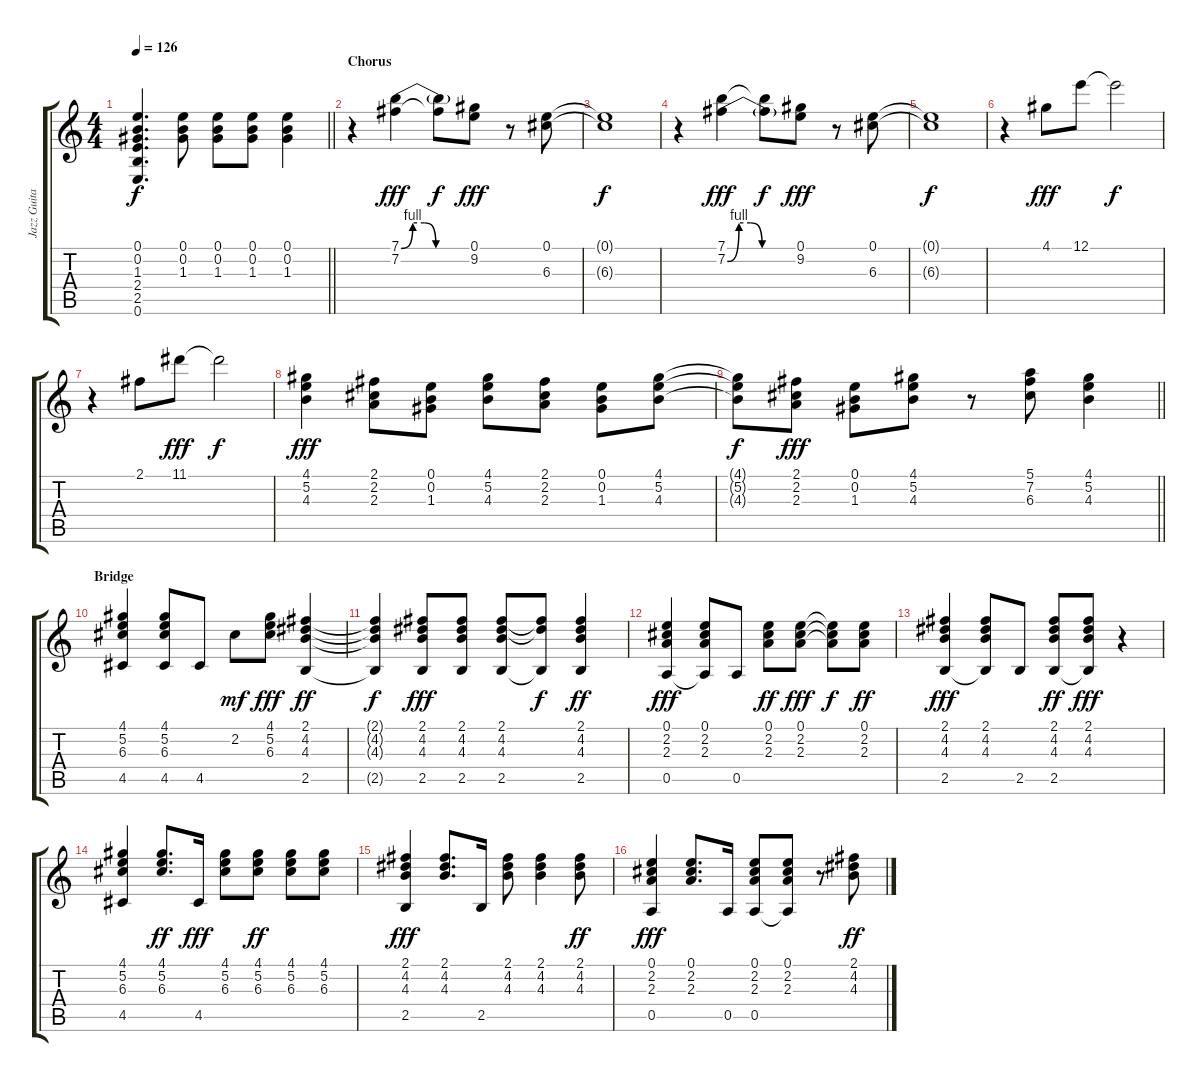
\track ("Jazz Guitar" "Jazz Guita") {instrument electricguitarjazz}
\staff {score tabs}
\tuning (E4 B3 G3 D3 A2 E2) {hide}
\ts (4 4)
\tempo 126
\clef g2
\barLineRight lightlight
\ks c
(0.1{t} 0.2{t} 1.3{t} 2.4{t} 2.5{t} 0.6{t}).4{d dy f} (0.1 0.2 1.3).8 (0.1 0.2 1.3).8 (0.1 0.2 1.3).8 (0.1 0.2 1.3).4 |
\section ("" "Chorus")
r.4 (7.1{be (custom 0 0 10 4 20 4 30 0 60 0)} 7.2).4{dy fff} (7.1{t} 7.2{t}).8{dy f} (0.1 9.2).8{dy fff} r.8 (0.1 6.3).8 |
(0.1{t} 6.3{t}).1{dy f} |
r.4 (7.1 7.2{be (custom 0 0 10 4 20 4 30 0 60 0)}).4{dy fff} (7.1{t} 7.2{t}).8{dy f} (0.1 9.2).8{dy fff} r.8 (0.1 6.3).8 |
(0.1{t} 6.3{t}).1{dy f} |
r.4 4.1.8{dy fff} 12.1.8 12.1{t}.2{dy f} |
r.4 2.1.8 11.1.8{dy fff} 11.1{t}.2{dy f} |
(4.1 5.2 4.3).4{dy fff} (2.1 2.2 2.3).8 (0.1 0.2 1.3).8 (4.1 5.2 4.3).8 (2.1 2.2 2.3).8 (0.1 0.2 1.3).8 (4.1 5.2 4.3).8 |
\barLineRight lightlight
(4.1{t} 5.2{t} 4.3{t}).8{dy f} (2.1 2.2 2.3).8{dy fff} (0.1 0.2 1.3).8 (4.1 5.2 4.3).8 r.8 (5.1 7.2 6.3).8 (4.1 5.2 4.3).4 |
\section ("" "Bridge")
(4.1 5.2 6.3 4.5).4 (4.1 5.2 6.3 4.5).8 4.5.8 2.2.8{dy mf} (4.1 5.2 6.3).8{dy fff} (2.1 4.2 4.3 2.5).4{dy ff} |
(2.1{t} 4.2{t} 4.3{t} 2.5{t}).4{dy f} (2.1 4.2 4.3 2.5).8{dy fff} (2.1 4.2 4.3 2.5).8 (2.1 4.2 4.3 2.5).8 (2.1{t} 4.2{t} 2.5{t}).8{dy f} (2.1 4.2 4.3 2.5).4{dy ff} |
(0.1 2.2 2.3 0.5).4{dy fff} (0.1 2.2 2.3 0.5{t}).8 0.5.8 (0.1 2.2 2.3).8{dy ff} (0.1 2.2 2.3).8{dy fff} (0.1{t} 2.2{t} 2.3{t}).8{dy f} (0.1 2.2 2.3).8{dy ff} |
(2.1 4.2 4.3 2.5).4{dy fff} (2.1 4.2 4.3 2.5{t}).8 2.5.8 (2.1 4.2 4.3 2.5).8{dy ff} (2.1 4.2 4.3 2.5{t}).8{dy fff} r.4 |
(4.1 5.2 6.3 4.5).4 (4.1 5.2 6.3).8{d dy ff} 4.5.16{dy fff} (4.1 5.2 6.3).8 (4.1 5.2 6.3).8{dy ff} (4.1 5.2 6.3).8 (4.1 5.2 6.3).8 |
(2.1 4.2 4.3 2.5).4{dy fff} (2.1 4.2 4.3).8{d} 2.5.16 (2.1 4.2 4.3).8 (2.1 4.2 4.3).4 (2.1 4.2 4.3).8{dy ff} |
(0.1 2.2 2.3 0.5).4{dy fff} (0.1 2.2 2.3).8{d} 0.5.16 (0.1 2.2 2.3 0.5).8 (0.1 2.2 2.3 0.5{t}).8 r.8 (2.1 4.2 4.3).8{dy ff}
